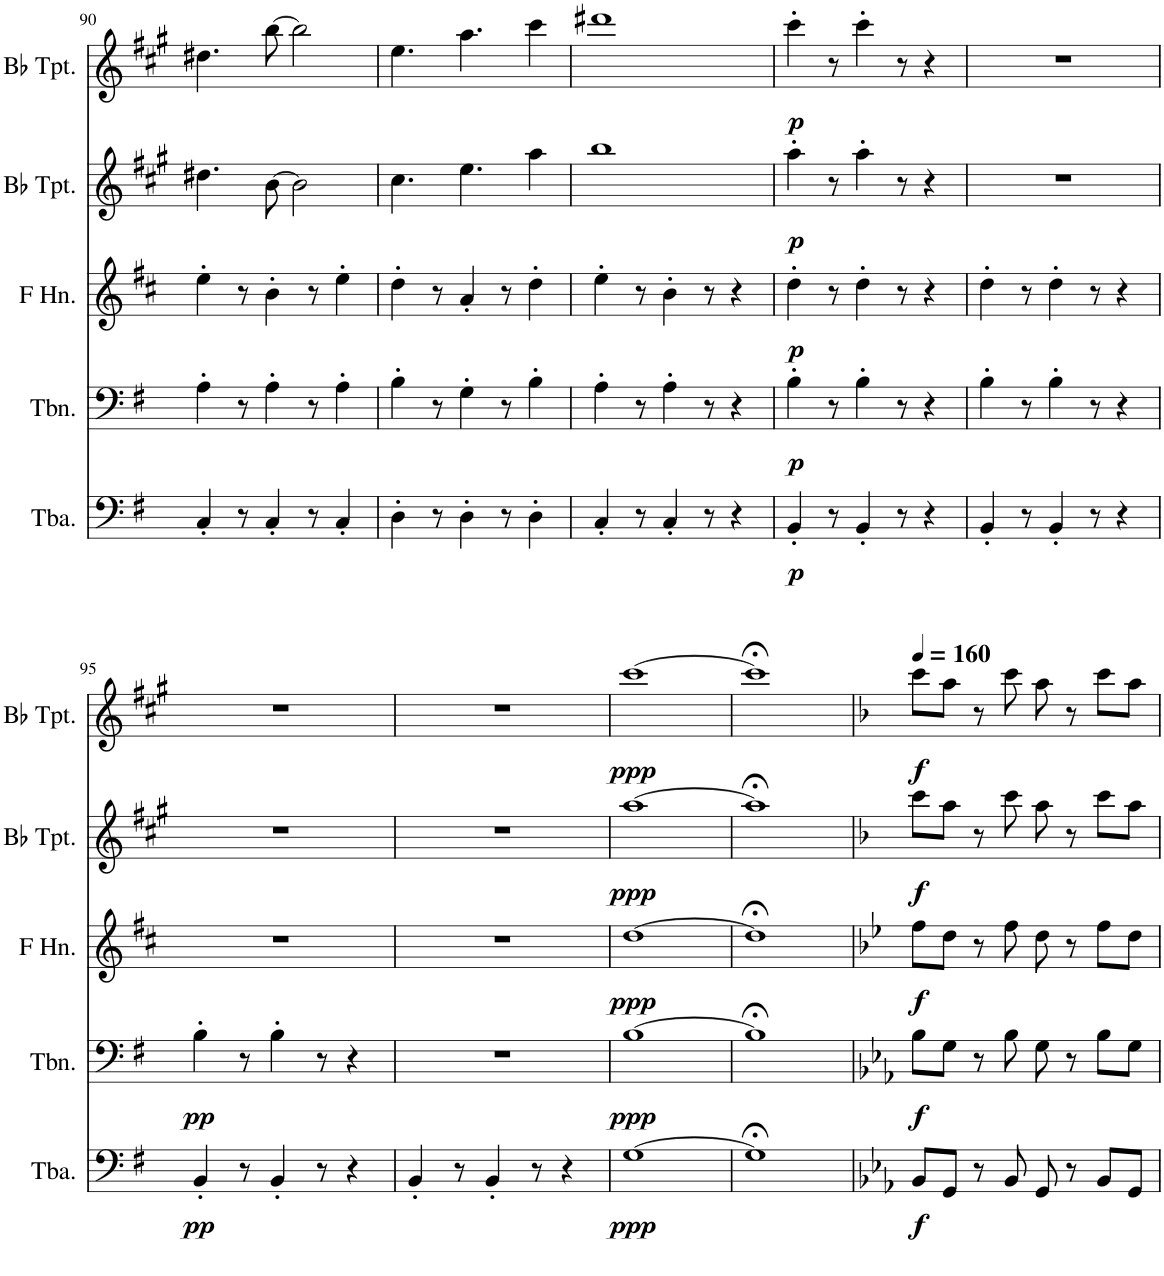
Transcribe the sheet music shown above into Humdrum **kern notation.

**kern	**dynam	**kern	**dynam	**kern	**dynam	**kern	**dynam	**kern	**dynam
*part5	*part5	*part4	*part4	*part3	*part3	*part2	*part2	*part1	*part1
*staff5	*staff5	*staff4	*staff4	*staff3	*staff3	*staff2	*staff2	*staff1	*staff1
*I"Tuba	*	*I"Trombone	*	*I"Horn in F	*	*I"Bb Trumpet 2	*	*I"Bb Trumpet 1	*
*I'Tba.	*	*I'Tbn.	*	*	*	*I'Bb Tpt.	*	*I'Bb Tpt.	*
!!LO:PB:g=z
*clefF4	*	*clefF4	*	*clefG2	*	*clefG2	*	*clefG2	*
*	*	*	*	*Trd4c7	*	*Trd1c2	*	*Trd1c2	*
*k[f#]	*	*k[f#]	*	*k[f#c#]	*	*k[f#c#g#]	*	*k[f#c#g#]	*
*M4/4	*	*M4/4	*	*M4/4	*	*M4/4	*	*M4/4	*
=90	=90	=90	=90	=90	=90	=90	=90	=90	=90
4C'/	.	4A'\	.	4ee'\	.	4.dd#X\	.	4.dd#X\	.
8r	.	8r	.	8r	.	.	.	.	.
4C'/	.	4A'\	.	4b'\	.	[8b\	.	[8bb\	.
.	.	.	.	.	.	2b\]	.	2bb\]	.
8r	.	8r	.	8r	.	.	.	.	.
4C'/	.	4A'\	.	4ee'\	.	.	.	.	.
=91	=91	=91	=91	=91	=91	=91	=91	=91	=91
4D'\	.	4B'\	.	4dd'\	.	4.cc#\	.	4.ee\	.
8r	.	8r	.	8r	.	.	.	.	.
4D'\	.	4G'\	.	4a'/	.	4.ee\	.	4.aa\	.
8r	.	8r	.	8r	.	.	.	.	.
4D'\	.	4B'\	.	4dd'\	.	4aa\	.	4ccc#\	.
=92	=92	=92	=92	=92	=92	=92	=92	=92	=92
4C'/	.	4A'\	.	4ee'\	.	1bb	.	1ddd#X	.
8r	.	8r	.	8r	.	.	.	.	.
4C'/	.	4A'\	.	4b'\	.	.	.	.	.
8r	.	8r	.	8r	.	.	.	.	.
4r	.	4r	.	4r	.	.	.	.	.
=93	=93	=93	=93	=93	=93	=93	=93	=93	=93
!	!LO:DY:b	!	!LO:DY:b	!	!LO:DY:b	!	!LO:DY:b	!	!LO:DY:b
4BB'/	p	4B'\	p	4dd'\	p	4aa'\	p	4ccc#'\	p
8r	.	8r	.	8r	.	8r	.	8r	.
4BB'/	.	4B'\	.	4dd'\	.	4aa'\	.	4ccc#'\	.
8r	.	8r	.	8r	.	8r	.	8r	.
4r	.	4r	.	4r	.	4r	.	4r	.
=94	=94	=94	=94	=94	=94	=94	=94	=94	=94
4BB'/	.	4B'\	.	4dd'\	.	1r	.	1r	.
8r	.	8r	.	8r	.	.	.	.	.
4BB'/	.	4B'\	.	4dd'\	.	.	.	.	.
8r	.	8r	.	8r	.	.	.	.	.
4r	.	4r	.	4r	.	.	.	.	.
!!LO:LB:g=z
=95	=95	=95	=95	=95	=95	=95	=95	=95	=95
!	!LO:DY:b	!	!LO:DY:b	!	!	!	!	!	!
4BB'/	pp	4B'\	pp	1r	.	1r	.	1r	.
8r	.	8r	.	.	.	.	.	.	.
4BB'/	.	4B'\	.	.	.	.	.	.	.
8r	.	8r	.	.	.	.	.	.	.
4r	.	4r	.	.	.	.	.	.	.
=96	=96	=96	=96	=96	=96	=96	=96	=96	=96
4BB'/	.	1r	.	1r	.	1r	.	1r	.
8r	.	.	.	.	.	.	.	.	.
4BB'/	.	.	.	.	.	.	.	.	.
8r	.	.	.	.	.	.	.	.	.
4r	.	.	.	.	.	.	.	.	.
=97	=97	=97	=97	=97	=97	=97	=97	=97	=97
!	!LO:DY:b	!	!LO:DY:b	!	!LO:DY:b	!	!LO:DY:b	!	!LO:DY:b
[1G	ppp	[1B	ppp	[1dd	ppp	[1aa	ppp	[1ccc#	ppp
=98	=98	=98	=98	=98	=98	=98	=98	=98	=98
1G;<]	.	1B;<]	.	1dd;<]	.	1aa;<]	.	1ccc#;<]	.
=99	=99	=99	=99	=99	=99	=99	=99	=99	=99
*k[b-e-a-]	*	*k[b-e-a-]	*	*k[b-e-]	*	*k[b-]	*	*k[b-]	*
*	*	*	*	*	*	*	*	*MM160	*
!	!LO:DY:b	!	!LO:DY:b	!	!LO:DY:b	!	!LO:DY:b	!	!LO:DY:b
8BB-/L	f	8B-\L	f	8ff\L	f	8ccc\L	f	8ccc\L	f
8GG/J	.	8G\J	.	8dd\J	.	8aa\J	.	8aa\J	.
8r	.	8r	.	8r	.	8r	.	8r	.
8BB-/	.	8B-\	.	8ff\	.	8ccc\	.	8ccc\	.
8GG/	.	8G\	.	8dd\	.	8aa\	.	8aa\	.
8r	.	8r	.	8r	.	8r	.	8r	.
8BB-/L	.	8B-\L	.	8ff\L	.	8ccc\L	.	8ccc\L	.
8GG/J	.	8G\J	.	8dd\J	.	8aa\J	.	8aa\J	.
=	=	=	=	=	=	=	=	=	=
*-	*-	*-	*-	*-	*-	*-	*-	*-	*-
